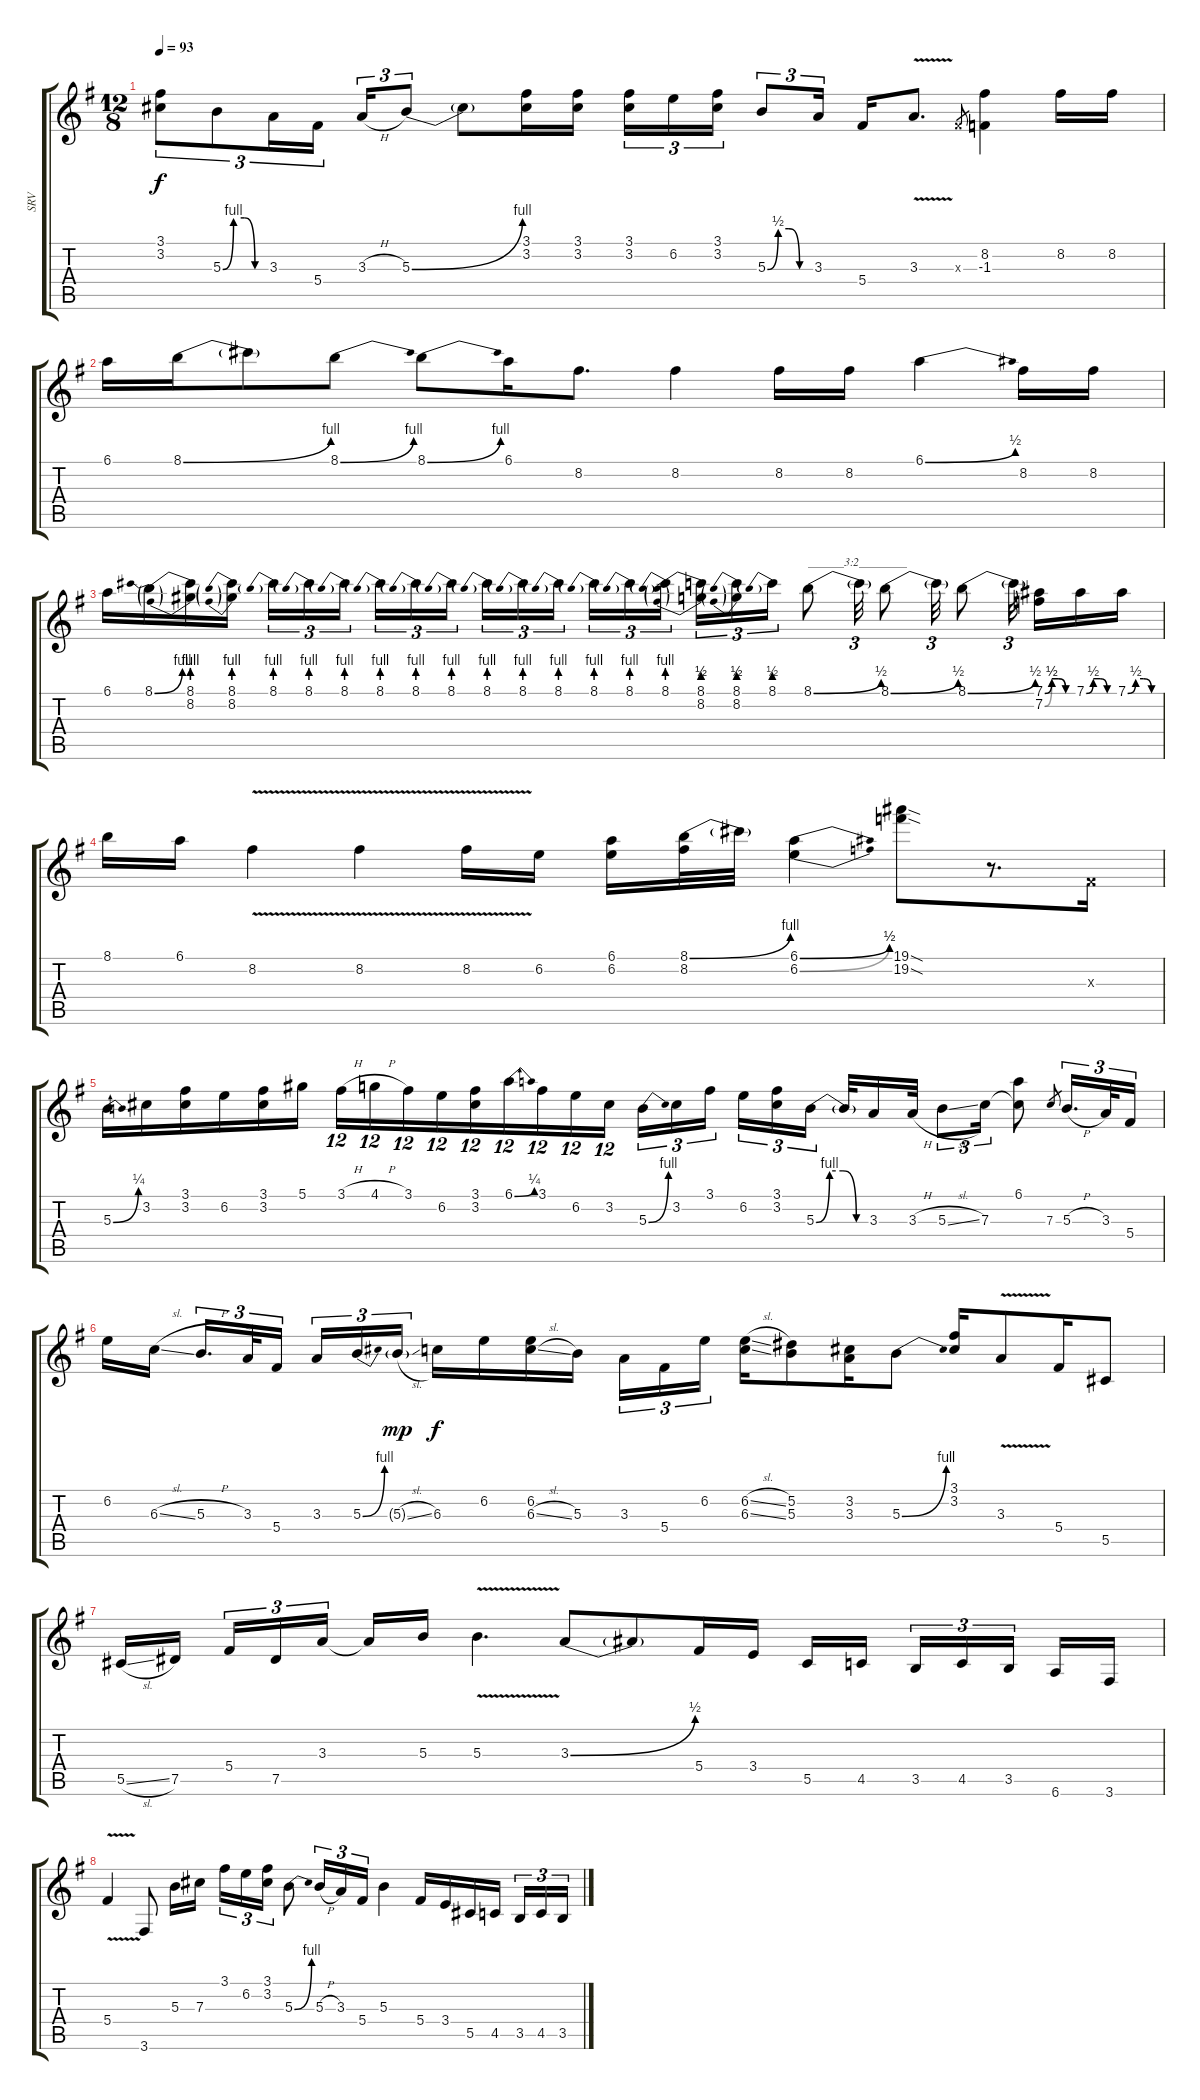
\track ("SRV" "SRV") {instrument distortionguitar}
\staff {score tabs}
\tuning (Eb4 Bb3 Gb3 Db3 Ab2 Eb2) {hide}
\ts (12 8)
\tempo 93
\clef g2
\ks g
(3.1 3.2).8{tu (3 2) dy f} 5.3{be (custom 0 0 15 4 30 4 45 0 60 0)}.8{tu (3 2)} 3.3.16{tu (3 2)} 5.4.16{tu (3 2)} 3.3{h}.16{tu (3 2)} 5.3{be (bend 0 0 60 4)}.8{tu (3 2)} 5.3{t}.8 (3.1 3.2).16 (3.1 3.2).16 (3.1 3.2).16{tu (3 2)} 6.2.16{tu (3 2)} (3.1 3.2).16{tu (3 2)} 5.3{be (custom 0 0 15 2 30 2 45 0 60 0)}.8{tu (3 2)} 3.3.16{tu (3 2)} 5.4.16 3.3{v}.8{d} 0.3{x}.8{gr} (8.2 -1.3).4 8.2.16 8.2.16 |
6.1.16 8.1{be (bend 0 0 60 4)}.16 8.1{t}.8 8.1{be (bend 0 0 60 4)}.8 8.1{be (bend 0 0 60 4)}.8 6.1.16 8.2.8{d} 8.2.4 8.2.16 8.2.16 6.1{be (bend 0 0 60 2)}.4 8.2.16 8.2.16 |
6.1.16 8.1{be (bend 0 0 60 4)}.16 (8.1{be (prebend 0 4 60 4)} 8.2{be (prebend 0 4 60 4)}).16 (8.1{be (prebend 0 4 60 4)} 8.2{be (prebend 0 4 60 4)}).16 8.1{be (prebend 0 4 60 4)}.16{tu (3 2)} 8.1{be (prebend 0 4 60 4)}.16{tu (3 2)} 8.1{be (prebend 0 4 60 4)}.16{tu (3 2)} 8.1{be (prebend 0 4 60 4)}.16{tu (3 2)} 8.1{be (prebend 0 4 60 4)}.16{tu (3 2)} 8.1{be (prebend 0 4 60 4)}.16{tu (3 2)} 8.1{be (prebend 0 4 60 4)}.16{tu (3 2)} 8.1{be (prebend 0 4 60 4)}.16{tu (3 2)} 8.1{be (prebend 0 4 60 4)}.16{tu (3 2)} 8.1{be (prebend 0 4 60 4)}.16{tu (3 2)} 8.1{be (prebend 0 4 60 4)}.16{tu (3 2)} 8.1{be (prebend 0 4 60 4)}.16{tu (3 2)} (8.1{be (prebend 0 2 60 2)} 8.2{be (prebend 0 2 60 2)}).16{tu (3 2)} (8.1{be (prebend 0 2 60 2)} 8.2{be (prebend 0 2 60 2)}).16{tu (3 2)} 8.1{be (prebend 0 2 60 2)}.16{tu (3 2)} 8.1{be (bend 0 0 60 2)}.8{txt "______3:2________"} 8.1{t}.32{tu (3 2)} 8.1{be (bend 0 0 60 2)}.8 8.1{t}.32{tu (3 2)} 8.1{be (bend 0 0 60 2)}.8 8.1{t}.32{tu (3 2)} (7.1{be (custom 0 0 15 2 30 2 45 0 60 0)} 7.2{be (custom 0 0 15 2 30 2 45 0 60 0)}).16 7.1{be (custom 0 0 15 2 30 2 45 0 60 0)}.16 7.1{be (custom 0 0 15 2 30 2 45 0 60 0)}.16 |
8.1.16 6.1.16 8.2{v}.4 8.2{v}.4 8.2{v}.16 6.2.16 (6.1 6.2).16 (8.1{be (bend 0 0 60 4)} 8.2).32 8.1{t}.32 (6.1{be (bend 0 0 60 2)} 6.2{be (bend 0 0 60 2)}).4 (19.1{sod} 19.2{sod}).8 r.8{d} 0.3{x}.16 |
5.3{be (bend 0 0 60 1)}.16 3.2.16 (3.1 3.2).16 6.2.16 (3.1 3.2).16 5.1.16 3.1{h}.16{tu (12 8)} 4.1{h}.16{tu (12 8)} 3.1.16{tu (12 8)} 6.2.16{tu (12 8)} (3.1 3.2).16{tu (12 8)} 6.1{be (bend 0 0 60 1)}.16{tu (12 8)} 3.1.16{tu (12 8)} 6.2.16{tu (12 8)} 3.2.16{tu (12 8)} 5.3{be (bend 0 0 60 4)}.16{tu (3 2)} 3.2.16{tu (3 2)} 3.1.16{tu (3 2)} 6.2.16{tu (3 2)} (3.1 3.2).16{tu (3 2)} 5.3{be (custom 0 0 15 4 30 4 45 0 60 0)}.16{tu (3 2)} 5.3{t}.32 3.3.16 3.3{h}.32 5.3{sl}.8{tu (3 2)} 7.3.16{tu (3 2)} (6.1 7.3{t}).8 7.3.8{gr} 5.3{h}.16{d tu (3 2)} 3.3.32{tu (3 2)} 5.4.16{tu (3 2)} |
6.2.16 6.3{sl}.16 5.3{h}.16{d tu (3 2)} 3.3.32{tu (3 2)} 5.4.16{tu (3 2)} 3.3.16{tu (3 2)} 5.3{be (bend 0 0 60 4)}.16{tu (3 2)} 5.3{sl g}.16{tu (3 2) dy mp} 6.3.16{dy f} 6.2.16 (6.2 6.3{sl}).16 5.3.16 3.3.16{tu (3 2)} 5.4.16{tu (3 2)} 6.2.16{tu (3 2)} (6.2{sl} 6.3{ss}).16 (5.2 5.3).8 (3.2 3.3).16 5.3{be (bend 0 0 60 4)}.8 (3.1 3.2).16 3.3{v}.8 5.4.16 5.5.8 |
5.5{sl}.16 7.5.16 5.4.16{tu (3 2)} 7.5.16{tu (3 2)} 3.3.16{tu (3 2)} 3.3{t}.16 5.3.16 5.3{v}.4{d} 3.3{be (bend 0 0 60 2)}.8 3.3{t}.8 5.4.16 3.4.16 5.5.16 4.5.16 3.5.16{tu (3 2)} 4.5.16{tu (3 2)} 3.5.16{tu (3 2)} 6.6.16 3.6.16 |
5.4{v}.4 3.6.8 5.3.16 7.3.16 3.1.16{tu (3 2)} 6.2.16{tu (3 2)} (3.1 3.2).16{tu (3 2)} 5.3{be (bend 0 0 60 4)}.8 5.3{h}.16{tu (3 2)} 3.3.16{tu (3 2)} 5.4.16{tu (3 2)} 5.3.4 5.4.16 3.4.16 5.5.16 4.5.16 3.5.16{tu (3 2)} 4.5.16{tu (3 2)} 3.5.16{tu (3 2)}
